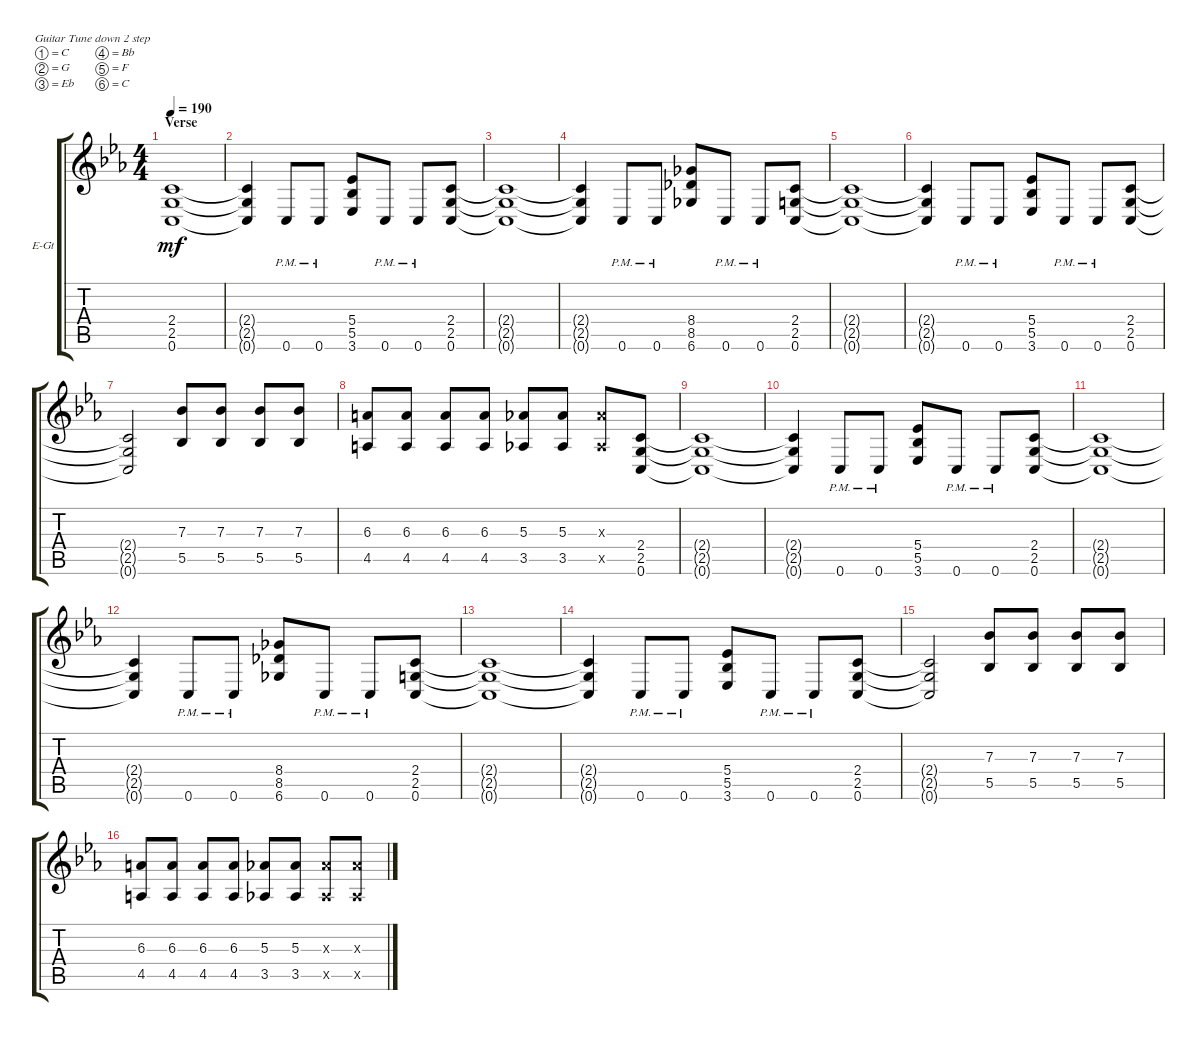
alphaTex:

\defaultSystemsLayout 4
\bracketExtendMode groupsimilarinstruments
\firstSystemTrackNameOrientation horizontal
\otherSystemsTrackNameOrientation horizontal
\track ("Electric Guitar" "E-Gt") {instrument distortionguitar}
\staff {score tabs}
\tuning (C4 G3 Eb3 Bb2 F2 C2)
\ts (4 4)
\section ("" "Verse")
\tempo 190
\clef g2
\ks cminor
(2.4{t} 2.5{t} 0.6{t}).1{dy mf} |
(0.6{t} 2.5{t} 2.4{t}).4 0.6{pm}.8 0.6{pm}.8 (3.6 5.5 5.4).8 0.6{pm}.8 0.6{pm}.8 (0.6 2.5 2.4).8 |
(0.6{t} 2.5{t} 2.4{t}).1 |
(0.6{t} 2.5{t} 2.4{t}).4 0.6{pm}.8 0.6{pm}.8 (6.6 8.5 8.4).8 0.6{pm}.8 0.6{pm}.8 (0.6 2.5 2.4).8 |
(2.4{t} 2.5{t} 0.6{t}).1 |
(0.6{t} 2.5{t} 2.4{t}).4 0.6{pm}.8 0.6{pm}.8 (3.6 5.5 5.4).8 0.6{pm}.8 0.6{pm}.8 (0.6 2.5 2.4).8 |
(2.4{t} 2.5{t} 0.6{t}).2 (5.5 7.3).8 (5.5 7.3).8 (7.3 5.5).8 (5.5 7.3).8 |
(6.3 4.5).8 (4.5 6.3).8 (6.3 4.5).8 (6.3 4.5).8 (3.5 5.3).8 (5.3 3.5).8 (3.5{x} 5.3{x}).8 (0.6 2.5 2.4).8 |
(0.6{t} 2.5{t} 2.4{t}).1 |
(0.6{t} 2.5{t} 2.4{t}).4 0.6{pm}.8 0.6{pm}.8 (3.6 5.5 5.4).8 0.6{pm}.8 0.6{pm}.8 (0.6 2.5 2.4).8 |
(0.6{t} 2.5{t} 2.4{t}).1 |
(0.6{t} 2.5{t} 2.4{t}).4 0.6{pm}.8 0.6{pm}.8 (6.6 8.5 8.4).8 0.6{pm}.8 0.6{pm}.8 (0.6 2.5 2.4).8 |
(2.4{t} 2.5{t} 0.6{t}).1 |
(0.6{t} 2.5{t} 2.4{t}).4 0.6{pm}.8 0.6{pm}.8 (3.6 5.5 5.4).8 0.6{pm}.8 0.6{pm}.8 (0.6 2.5 2.4).8 |
(2.4{t} 2.5{t} 0.6{t}).2 (5.5 7.3).8 (5.5 7.3).8 (7.3 5.5).8 (5.5 7.3).8 |
(6.3 4.5).8 (4.5 6.3).8 (6.3 4.5).8 (6.3 4.5).8 (3.5 5.3).8 (5.3 3.5).8 (3.5{x} 5.3{x}).8 (5.3{x} 3.5{x}).8
